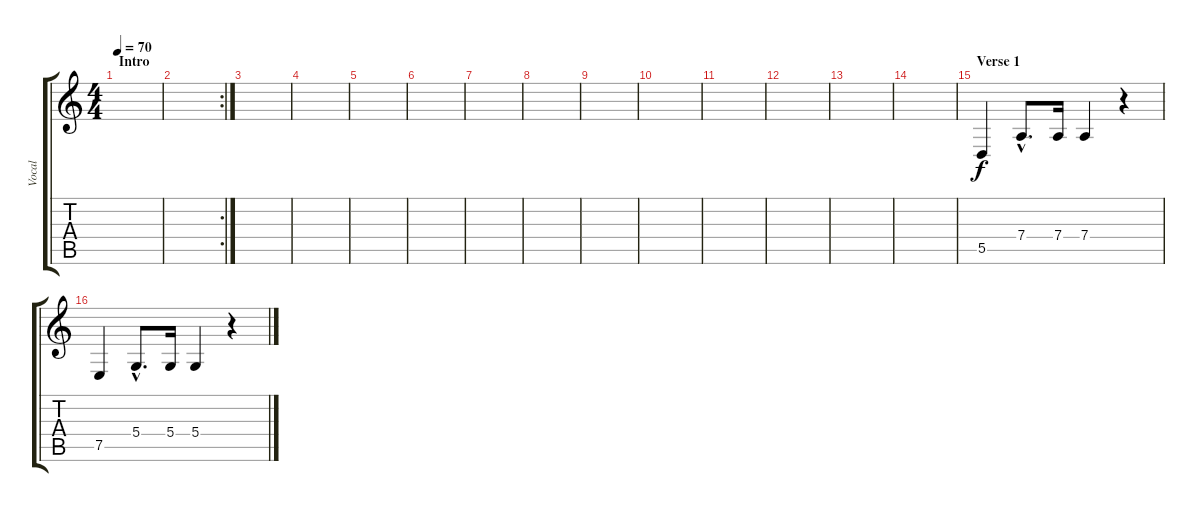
\track ("Vocal" "Vocal") {instrument trombone}
\staff {score tabs}
\tuning (E4 B3 G3 D3 A2 E2) {hide}
\ts (4 4)
\section ("" "Intro")
\tempo 70
\tempo 96
\tempo 70
\clef g2
\ks c
|
\rc 2
|
|
|
|
|
|
|
|
|
|
|
|
|
\section ("" "Verse 1")
5.5.4 7.4{hac}.8{d} 7.4.16 7.4.4 r.4 |
7.5.4 5.4{hac}.8{d} 5.4.16 5.4.4 r.4
